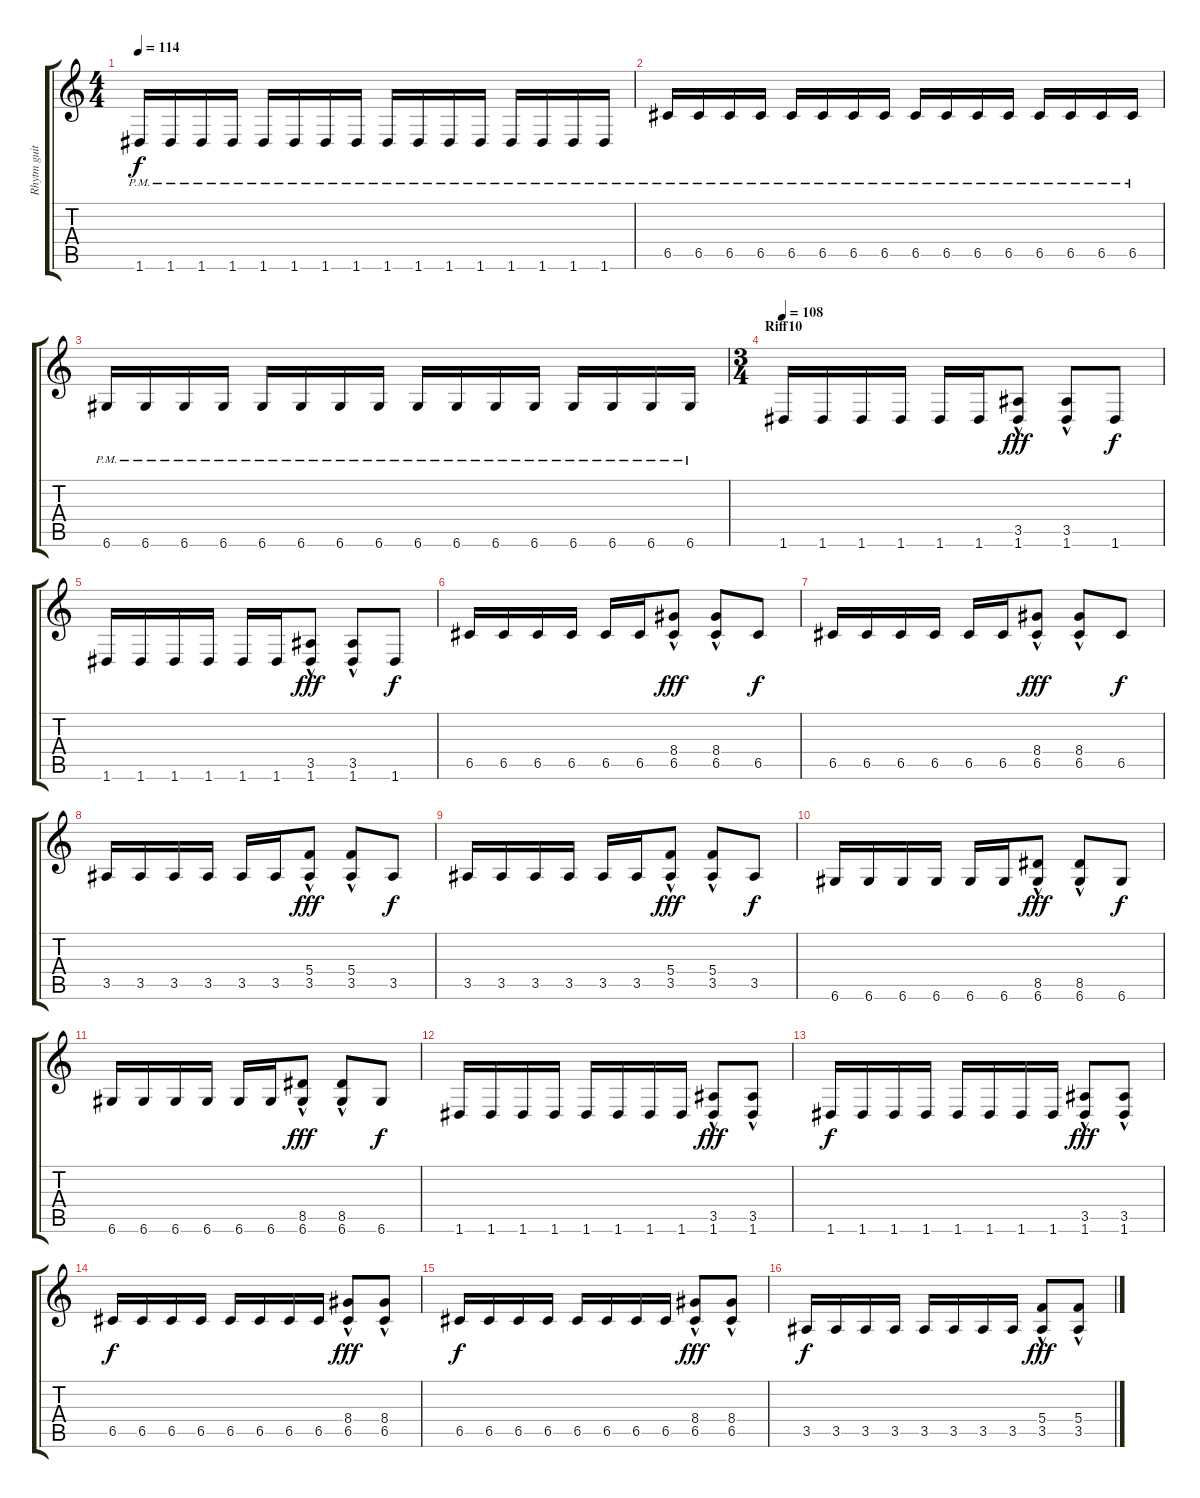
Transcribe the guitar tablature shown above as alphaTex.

\track ("Rhytm guitar" "Rhytm guit") {instrument distortionguitar}
\staff {score tabs}
\tuning (D4 A3 F3 C3 G2 D2) {hide}
\ts (4 4)
\tempo 114
\clef g2
\ks c
1.6{pm}.16{dy f} 1.6{pm}.16 1.6{pm}.16 1.6{pm}.16 1.6{pm}.16 1.6{pm}.16 1.6{pm}.16 1.6{pm}.16 1.6{pm}.16 1.6{pm}.16 1.6{pm}.16 1.6{pm}.16 1.6{pm}.16 1.6{pm}.16 1.6{pm}.16 1.6{pm}.16 |
6.5{pm}.16 6.5{pm}.16 6.5{pm}.16 6.5{pm}.16 6.5{pm}.16 6.5{pm}.16 6.5{pm}.16 6.5{pm}.16 6.5{pm}.16 6.5{pm}.16 6.5{pm}.16 6.5{pm}.16 6.5{pm}.16 6.5{pm}.16 6.5{pm}.16 6.5{pm}.16 |
6.6{pm}.16 6.6{pm}.16 6.6{pm}.16 6.6{pm}.16 6.6{pm}.16 6.6{pm}.16 6.6{pm}.16 6.6{pm}.16 6.6{pm}.16 6.6{pm}.16 6.6{pm}.16 6.6{pm}.16 6.6{pm}.16 6.6{pm}.16 6.6{pm}.16 6.6{pm}.16 |
\ts (3 4)
\section ("" "Riff10")
\tempo 108
1.6.16 1.6.16 1.6.16 1.6.16 1.6.16 1.6.16 (3.5{hac} 1.6{hac}).8{dy fff} (3.5{hac} 1.6{hac}).8 1.6.8{dy f} |
1.6.16 1.6.16 1.6.16 1.6.16 1.6.16 1.6.16 (3.5{hac} 1.6{hac}).8{dy fff} (3.5{hac} 1.6{hac}).8 1.6.8{dy f} |
6.5.16 6.5.16 6.5.16 6.5.16 6.5.16 6.5.16 (8.4{hac} 6.5{hac}).8{dy fff} (8.4{hac} 6.5{hac}).8 6.5.8{dy f} |
6.5.16 6.5.16 6.5.16 6.5.16 6.5.16 6.5.16 (8.4{hac} 6.5{hac}).8{dy fff} (8.4{hac} 6.5{hac}).8 6.5.8{dy f} |
3.5.16 3.5.16 3.5.16 3.5.16 3.5.16 3.5.16 (5.4{hac} 3.5{hac}).8{dy fff} (5.4{hac} 3.5{hac}).8 3.5.8{dy f} |
3.5.16 3.5.16 3.5.16 3.5.16 3.5.16 3.5.16 (5.4{hac} 3.5{hac}).8{dy fff} (5.4{hac} 3.5{hac}).8 3.5.8{dy f} |
6.6.16 6.6.16 6.6.16 6.6.16 6.6.16 6.6.16 (8.5{hac} 6.6{hac}).8{dy fff} (8.5{hac} 6.6{hac}).8 6.6.8{dy f} |
6.6.16 6.6.16 6.6.16 6.6.16 6.6.16 6.6.16 (8.5{hac} 6.6{hac}).8{dy fff} (8.5{hac} 6.6{hac}).8 6.6.8{dy f} |
1.6.16 1.6.16 1.6.16 1.6.16 1.6.16 1.6.16 1.6.16 1.6.16 (3.5{hac} 1.6{hac}).8{dy fff} (3.5{hac} 1.6{hac}).8 |
1.6.16{dy f} 1.6.16 1.6.16 1.6.16 1.6.16 1.6.16 1.6.16 1.6.16 (3.5{hac} 1.6{hac}).8{dy fff} (3.5{hac} 1.6{hac}).8 |
6.5.16{dy f} 6.5.16 6.5.16 6.5.16 6.5.16 6.5.16 6.5.16 6.5.16 (8.4{hac} 6.5{hac}).8{dy fff} (8.4{hac} 6.5{hac}).8 |
6.5.16{dy f} 6.5.16 6.5.16 6.5.16 6.5.16 6.5.16 6.5.16 6.5.16 (8.4{hac} 6.5{hac}).8{dy fff} (8.4{hac} 6.5{hac}).8 |
3.5.16{dy f} 3.5.16 3.5.16 3.5.16 3.5.16 3.5.16 3.5.16 3.5.16 (5.4{hac} 3.5{hac}).8{dy fff} (5.4{hac} 3.5{hac}).8
